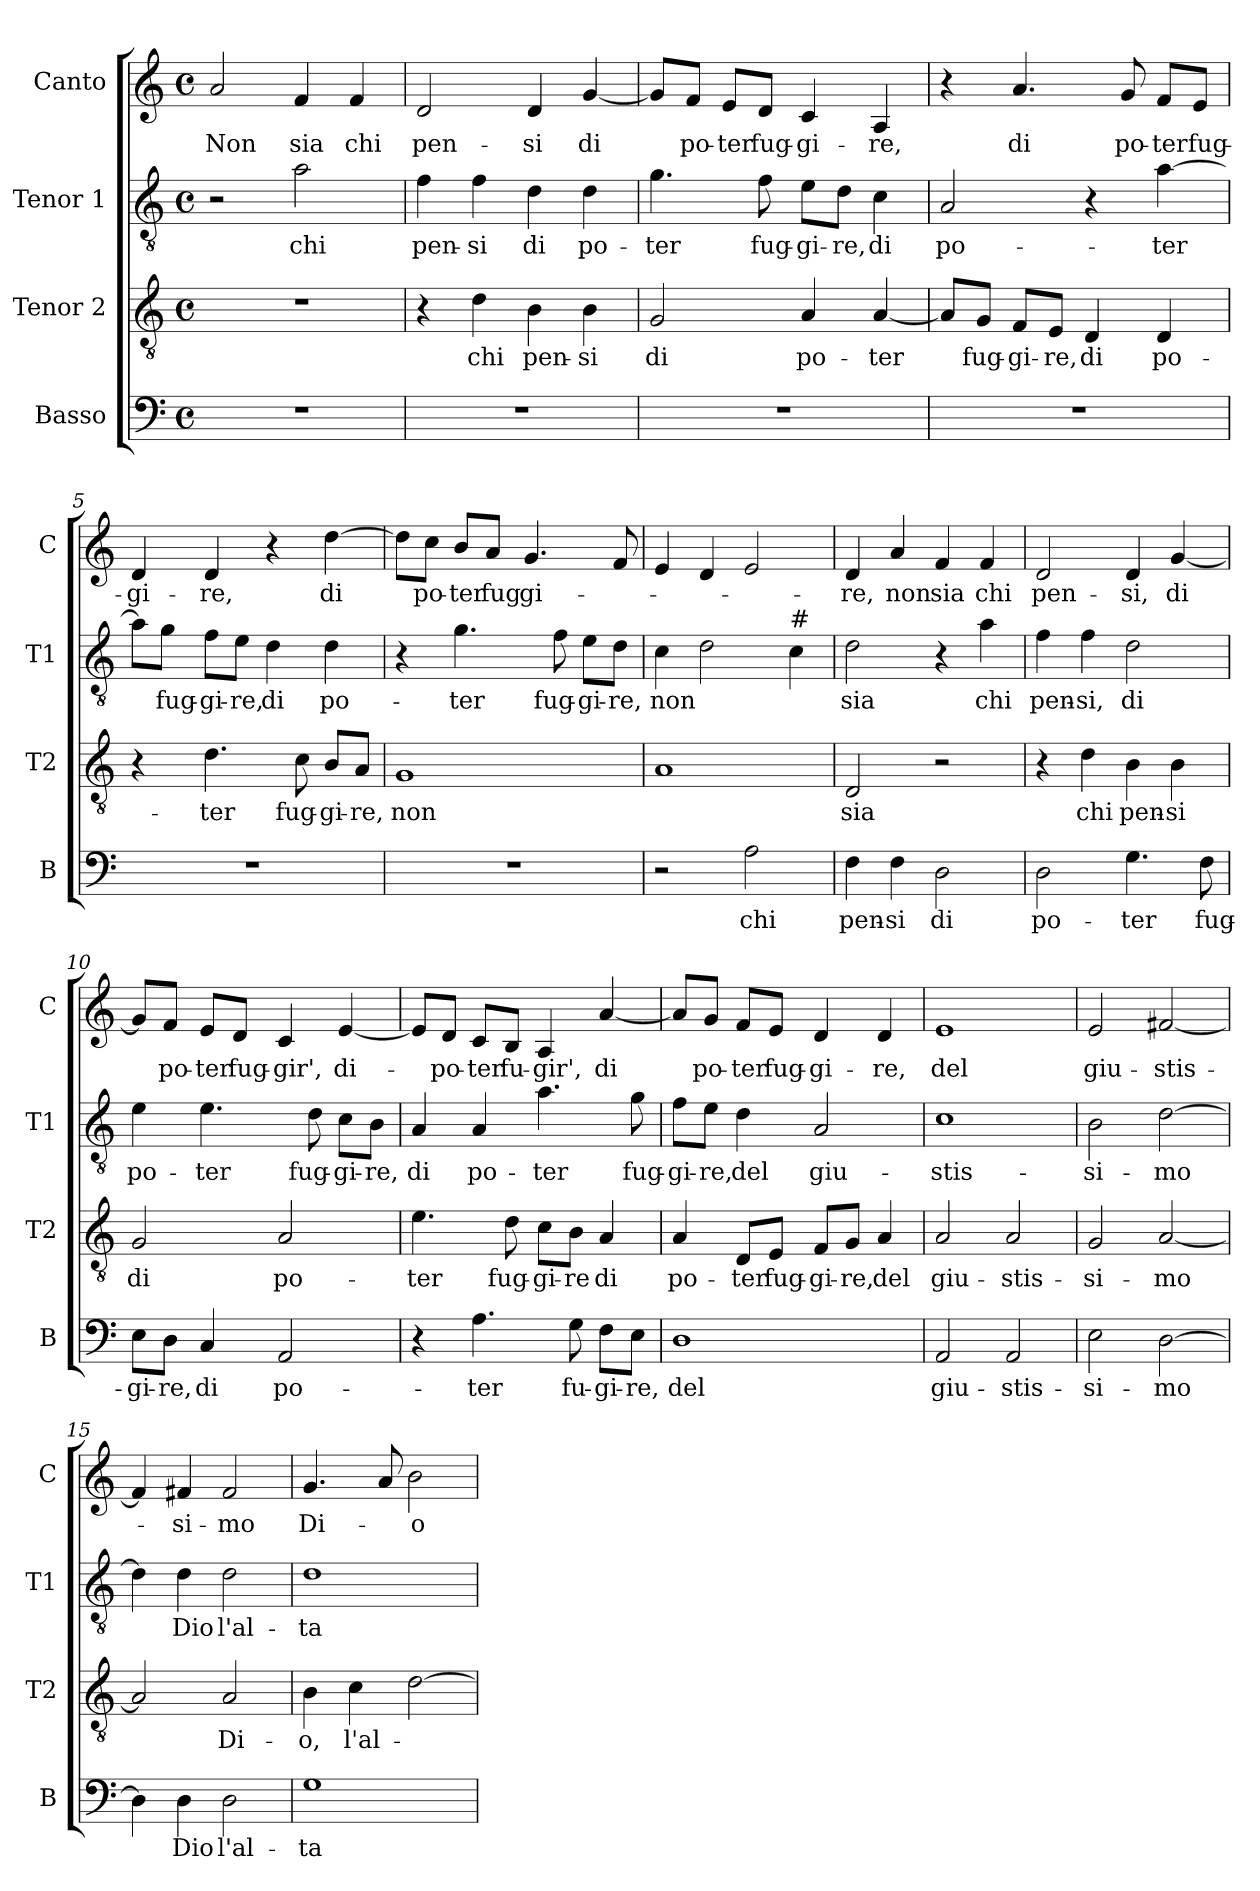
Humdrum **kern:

**kern	**text	**kern	**text	**kern	**text	**kern	**text
*part4	*part4	*part3	*part3	*part2	*part2	*part1	*part1
*staff4	*staff4	*staff3	*staff3	*staff2	*staff2	*staff1	*staff1
*I"Basso	*	*I"Tenor 2	*	*I"Tenor 1	*	*I"Canto	*
*I'B	*	*I'T2	*	*I'T1	*	*I'C	*
*clefF4	*	*clefGv2	*	*clefGv2	*	*clefG2	*
*k[]	*	*k[]	*	*k[]	*	*k[]	*
*C:	*	*C:	*	*C:	*	*C:	*
*M4/4	*	*M4/4	*	*M4/4	*	*M4/4	*
*met(c)	*	*met(c)	*	*met(c)	*	*met(c)	*
=1	=1	=1	=1	=1	=1	=1	=1
!	!	!	!	!	!	!	!LO:LY:b
1r	.	1r	.	2r	.	2a/	Non
!	!	!	!	!	!LO:LY:b	!	!LO:LY:b
.	.	.	.	2a\	chi	4f/	sia
!	!	!	!	!	!	!	!LO:LY:b
.	.	.	.	.	.	4f/	chi
=2	=2	=2	=2	=2	=2	=2	=2
!	!	!	!	!	!LO:LY:b	!	!LO:LY:b
1r	.	4r	.	4f\	pen-	2d/	pen-
!	!	!	!LO:LY:b	!	!LO:LY:b	!	!
.	.	4d\	chi	4f\	-si	.	.
!	!	!	!LO:LY:b	!	!LO:LY:b	!	!LO:LY:b
.	.	4B\	pen-	4d\	di	4d/	-si
!	!	!	!LO:LY:b	!	!LO:LY:b	!	!LO:LY:b
.	.	4B\	-si	4d\	po-	[4g/	di
=3	=3	=3	=3	=3	=3	=3	=3
!	!	!	!LO:LY:b	!	!LO:LY:b	!	!
1r	.	2G/	di	4.g\	-ter	8g/L]	.
!	!	!	!	!	!	!	!LO:LY:b
.	.	.	.	.	.	8f/J	po-
!	!	!	!	!	!	!	!LO:LY:b
.	.	.	.	.	.	8e/L	-ter
!	!	!	!	!	!LO:LY:b	!	!LO:LY:b
.	.	.	.	8f\	fug-	8d/J	fug-
!	!	!	!LO:LY:b	!	!LO:LY:b	!	!LO:LY:b
.	.	4A/	po-	8e\L	-gi-	4c/	-gi-
!	!	!	!	!	!LO:LY:b	!	!
.	.	.	.	8d\J	-re,	.	.
!	!	!	!LO:LY:b	!	!LO:LY:b	!	!LO:LY:b
.	.	[4A/	-ter	4c\	di	4A/	-re,
=4	=4	=4	=4	=4	=4	=4	=4
!	!	!	!	!	!LO:LY:b	!	!
1r	.	8A/L]	.	2A/	po-	4r	.
!	!	!	!LO:LY:b	!	!	!	!
.	.	8G/J	fug-	.	.	.	.
!	!	!	!LO:LY:b	!	!	!	!LO:LY:b
.	.	8F/L	-gi-	.	.	4.a/	di
!	!	!	!LO:LY:b	!	!	!	!
.	.	8E/J	-re,	.	.	.	.
!	!	!	!LO:LY:b	!	!	!	!
.	.	4D/	di	4r	.	.	.
!	!	!	!	!	!	!	!LO:LY:b
.	.	.	.	.	.	8g/	po-
!	!	!	!LO:LY:b	!	!LO:LY:b	!	!LO:LY:b
.	.	4D/	po-	[4a\	-ter	8f/L	-ter
!	!	!	!	!	!	!	!LO:LY:b
.	.	.	.	.	.	8e/J	fug-
=5	=5	=5	=5	=5	=5	=5	=5
!	!	!	!	!	!	!	!LO:LY:b
1r	.	4r	.	8a\L]	.	4d/	-gi-
!	!	!	!	!	!LO:LY:b	!	!
.	.	.	.	8g\J	fug-	.	.
!	!	!	!LO:LY:b	!	!LO:LY:b	!	!LO:LY:b
.	.	4.d\	-ter	8f\L	-gi-	4d/	-re,
!	!	!	!	!	!LO:LY:b	!	!
.	.	.	.	8e\J	-re,	.	.
!	!	!	!	!	!LO:LY:b	!	!
.	.	.	.	4d\	di	4r	.
!	!	!	!LO:LY:b	!	!	!	!
.	.	8c\	fug-	.	.	.	.
!	!	!	!LO:LY:b	!	!LO:LY:b	!	!LO:LY:b
.	.	8B/L	-gi-	4d\	po-	[4dd\	di
!	!	!	!LO:LY:b	!	!	!	!
.	.	8A/J	-re,	.	.	.	.
!!LO:LB:g=z
=6	=6	=6	=6	=6	=6	=6	=6
!	!	!	!LO:LY:b	!	!	!	!
1r	.	1G	non	4r	.	8dd\L]	.
!	!	!	!	!	!	!	!LO:LY:b
.	.	.	.	.	.	8cc\J	po-
!	!	!	!	!	!LO:LY:b	!	!LO:LY:b
.	.	.	.	4.g\	-ter	8b/L	-ter
!	!	!	!	!	!	!	!LO:LY:b
.	.	.	.	.	.	8a/J	fug
!	!	!	!	!	!	!	!LO:LY:b
.	.	.	.	.	.	4.g/	gi-
!	!	!	!	!	!LO:LY:b	!	!
.	.	.	.	8f\	fug-	.	.
!	!	!	!	!	!LO:LY:b	!	!
.	.	.	.	8e\L	-gi-	.	.
!	!	!	!	!	!LO:LY:b	!	!
.	.	.	.	8d\J	-re,	8f/	.
=7	=7	=7	=7	=7	=7	=7	=7
!	!	!	!	!	!LO:LY:b	!	!
2r	.	1A	.	4c\	non	4e/	.
.	.	.	.	2d\	.	4d/	.
!	!LO:LY:b	!	!	!	!	!	!
2A\	chi	.	.	.	.	2e/	.
!	!	!	!	!LO:TX:a:t=#	!	!	!
.	.	.	.	4c\	.	.	.
=8	=8	=8	=8	=8	=8	=8	=8
!	!LO:LY:b	!	!LO:LY:b	!	!LO:LY:b	!	!LO:LY:b
4F\	pen-	2D/	sia	2d\	sia	4d/	-re,
!	!LO:LY:b	!	!	!	!	!	!LO:LY:b
4F\	-si	.	.	.	.	4a/	non
!	!LO:LY:b	!	!	!	!	!	!LO:LY:b
2D\	di	2r	.	4r	.	4f/	sia
!	!	!	!	!	!LO:LY:b	!	!LO:LY:b
.	.	.	.	4a\	chi	4f/	chi
=9	=9	=9	=9	=9	=9	=9	=9
!	!LO:LY:b	!	!	!	!LO:LY:b	!	!LO:LY:b
2D\	po-	4r	.	4f\	pen-	2d/	pen-
!	!	!	!LO:LY:b	!	!LO:LY:b	!	!
.	.	4d\	chi	4f\	-si,	.	.
!	!LO:LY:b	!	!LO:LY:b	!	!LO:LY:b	!	!LO:LY:b
4.G\	-ter	4B\	pen-	2d\	di	4d/	-si,
!	!	!	!LO:LY:b	!	!	!	!LO:LY:b
.	.	4B\	-si	.	.	[4g/	di
!	!LO:LY:b	!	!	!	!	!	!
8F\	fug-	.	.	.	.	.	.
=10	=10	=10	=10	=10	=10	=10	=10
!	!LO:LY:b	!	!LO:LY:b	!	!LO:LY:b	!	!
8E\L	-gi-	2G/	di	4e\	po-	8g/L]	.
!	!LO:LY:b	!	!	!	!	!	!LO:LY:b
8D\J	-re,	.	.	.	.	8f/J	po-
!	!LO:LY:b	!	!	!	!LO:LY:b	!	!LO:LY:b
4C/	di	.	.	4.e\	-ter	8e/L	-ter
!	!	!	!	!	!	!	!LO:LY:b
.	.	.	.	.	.	8d/J	fug-
!	!LO:LY:b	!	!LO:LY:b	!	!	!	!LO:LY:b
2AA/	po-	2A/	po-	.	.	4c/	-gir',
!	!	!	!	!	!LO:LY:b	!	!
.	.	.	.	8d\	fug-	.	.
!	!	!	!	!	!LO:LY:b	!	!LO:LY:b
.	.	.	.	8c\L	-gi-	[4e/	di-
!	!	!	!	!	!LO:LY:b	!	!
.	.	.	.	8B\J	-re,	.	.
=11	=11	=11	=11	=11	=11	=11	=11
!	!	!	!LO:LY:b	!	!LO:LY:b	!	!
4r	.	4.e\	-ter	4A/	di	8e/L]	.
!	!	!	!	!	!	!	!LO:LY:b
.	.	.	.	.	.	8d/J	-po-
!	!LO:LY:b	!	!	!	!LO:LY:b	!	!LO:LY:b
4.A\	-ter	.	.	4A/	po-	8c/L	-ter
!	!	!	!LO:LY:b	!	!	!	!LO:LY:b
.	.	8d\	fug-	.	.	8B/J	fu-
!	!	!	!LO:LY:b	!	!LO:LY:b	!	!LO:LY:b
.	.	8c\L	-gi-	4.a\	-ter	4A/	-gir',
!	!LO:LY:b	!	!LO:LY:b	!	!	!	!
8G\	fu-	8B\J	-re	.	.	.	.
!	!LO:LY:b	!	!LO:LY:b	!	!	!	!LO:LY:b
8F\L	-gi-	4A/	di	.	.	[4a/	di
!	!LO:LY:b	!	!	!	!LO:LY:b	!	!
8E\J	-re,	.	.	8g\	fug-	.	.
!!LO:LB:g=z
=12	=12	=12	=12	=12	=12	=12	=12
!	!LO:LY:b	!	!LO:LY:b	!	!LO:LY:b	!	!
1D	del	4A/	po-	8f\L	-gi-	8a/L]	.
!	!	!	!	!	!LO:LY:b	!	!LO:LY:b
.	.	.	.	8e\J	-re,	8g/J	po-
!	!	!	!LO:LY:b	!	!LO:LY:b	!	!LO:LY:b
.	.	8D/L	-ter	4d\	del	8f/L	-ter
!	!	!	!LO:LY:b	!	!	!	!LO:LY:b
.	.	8E/J	fug-	.	.	8e/J	fug-
!	!	!	!LO:LY:b	!	!LO:LY:b	!	!LO:LY:b
.	.	8F/L	-gi-	2A/	giu-	4d/	-gi-
!	!	!	!LO:LY:b	!	!	!	!
.	.	8G/J	-re,	.	.	.	.
!	!	!	!LO:LY:b	!	!	!	!LO:LY:b
.	.	4A/	del	.	.	4d/	-re,
=13	=13	=13	=13	=13	=13	=13	=13
!	!LO:LY:b	!	!LO:LY:b	!	!LO:LY:b	!	!LO:LY:b
2AA/	giu-	2A/	giu-	1c	-stis-	1e	del
!	!LO:LY:b	!	!LO:LY:b	!	!	!	!
2AA/	-stis-	2A/	-stis-	.	.	.	.
=14	=14	=14	=14	=14	=14	=14	=14
!	!LO:LY:b	!	!LO:LY:b	!	!LO:LY:b	!	!LO:LY:b
2E\	-si-	2G/	-si-	2B\	-si-	2e/	giu-
!	!LO:LY:b	!	!LO:LY:b	!	!LO:LY:b	!	!LO:LY:b
[2D\	-mo	[2A/	-mo	[2d\	-mo	[2f#X/	-stis-
=15	=15	=15	=15	=15	=15	=15	=15
4D\]	.	2A/]	.	4d\]	.	4f#/]	.
!	!LO:LY:b	!	!	!	!LO:LY:b	!	!LO:LY:b
4D\	Dio	.	.	4d\	Dio	4f#X/	-si-
!	!LO:LY:b	!	!LO:LY:b	!	!LO:LY:b	!	!LO:LY:b
2D\	l'al-	2A/	Di-	2d\	l'al-	2f#/	-mo
=16	=16	=16	=16	=16	=16	=16	=16
!	!LO:LY:b	!	!LO:LY:b	!	!LO:LY:b	!	!LO:LY:b
1G	-ta	4B\	-o,	1d	-ta	4.g/	Di-
!	!	!	!LO:LY:b	!	!	!	!
.	.	4c\	l'al-	.	.	.	.
.	.	.	.	.	.	8a/	.
!	!	!	!	!	!	!	!LO:LY:b
.	.	[2d\	.	.	.	2b\	-o
=	=	=	=	=	=	=	=
*-	*-	*-	*-	*-	*-	*-	*-
